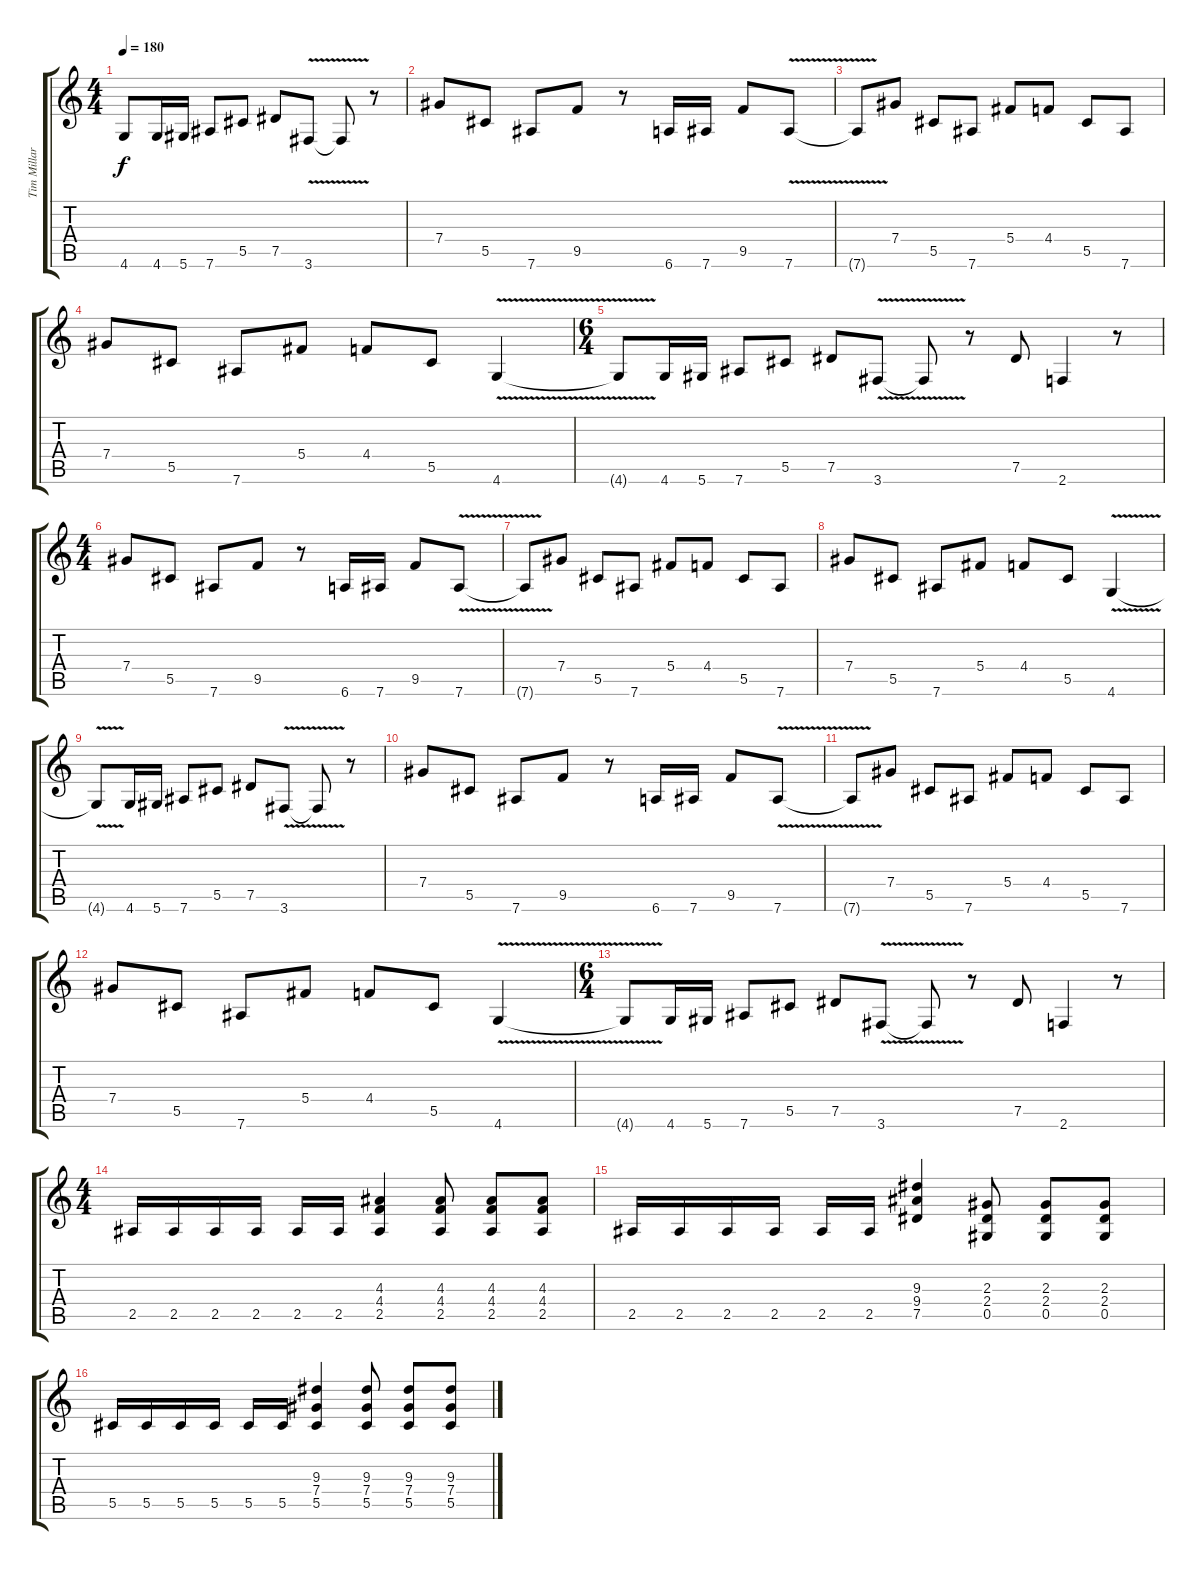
\track ("Tim Millar (Rhythm)" "Tim Millar") {instrument distortionguitar}
\staff {score tabs}
\tuning (Eb4 Bb3 Gb3 Db3 Ab2 Eb2) {hide}
\ts (4 4)
\tempo 180
\clef g2
\ks c
4.6{t}.8{dy f} 4.6.16 5.6.16 7.6.8 5.5.8 7.5.8 3.6{v}.8 3.6{t}.8 r.8 |
7.4.8 5.5.8 7.6.8 9.5.8 r.8 6.6.16 7.6.16 9.5.8 7.6{v}.8 |
7.6{t}.8 7.4.8 5.5.8 7.6.8 5.4.8 4.4.8 5.5.8 7.6.8 |
7.4.8 5.5.8 7.6.8 5.4.8 4.4.8 5.5.8 4.6{v}.4 |
\ts (6 4)
4.6{t}.8 4.6.16 5.6.16 7.6.8 5.5.8 7.5.8 3.6{v}.8 3.6{t}.8 r.8 7.5.8 2.6.4 r.8 |
\ts (4 4)
7.4.8 5.5.8 7.6.8 9.5.8 r.8 6.6.16 7.6.16 9.5.8 7.6{v}.8 |
7.6{t}.8 7.4.8 5.5.8 7.6.8 5.4.8 4.4.8 5.5.8 7.6.8 |
7.4.8 5.5.8 7.6.8 5.4.8 4.4.8 5.5.8 4.6{v}.4 |
4.6{t}.8 4.6.16 5.6.16 7.6.8 5.5.8 7.5.8 3.6{v}.8 3.6{t}.8 r.8 |
7.4.8 5.5.8 7.6.8 9.5.8 r.8 6.6.16 7.6.16 9.5.8 7.6{v}.8 |
7.6{t}.8 7.4.8 5.5.8 7.6.8 5.4.8 4.4.8 5.5.8 7.6.8 |
7.4.8 5.5.8 7.6.8 5.4.8 4.4.8 5.5.8 4.6{v}.4 |
\ts (6 4)
4.6{t}.8 4.6.16 5.6.16 7.6.8 5.5.8 7.5.8 3.6{v}.8 3.6{t}.8 r.8 7.5.8 2.6.4 r.8 |
\ts (4 4)
2.5.16 2.5.16 2.5.16 2.5.16 2.5.16 2.5.16 (4.3 4.4 2.5).4 (4.3 4.4 2.5).8 (4.3 4.4 2.5).8 (4.3 4.4 2.5).8 |
2.5.16 2.5.16 2.5.16 2.5.16 2.5.16 2.5.16 (9.3 9.4 7.5).4 (2.3 2.4 0.5).8 (2.3 2.4 0.5).8 (2.3 2.4 0.5).8 |
5.5.16 5.5.16 5.5.16 5.5.16 5.5.16 5.5.16 (9.3 7.4 5.5).4 (9.3 7.4 5.5).8 (9.3 7.4 5.5).8 (9.3 7.4 5.5).8
